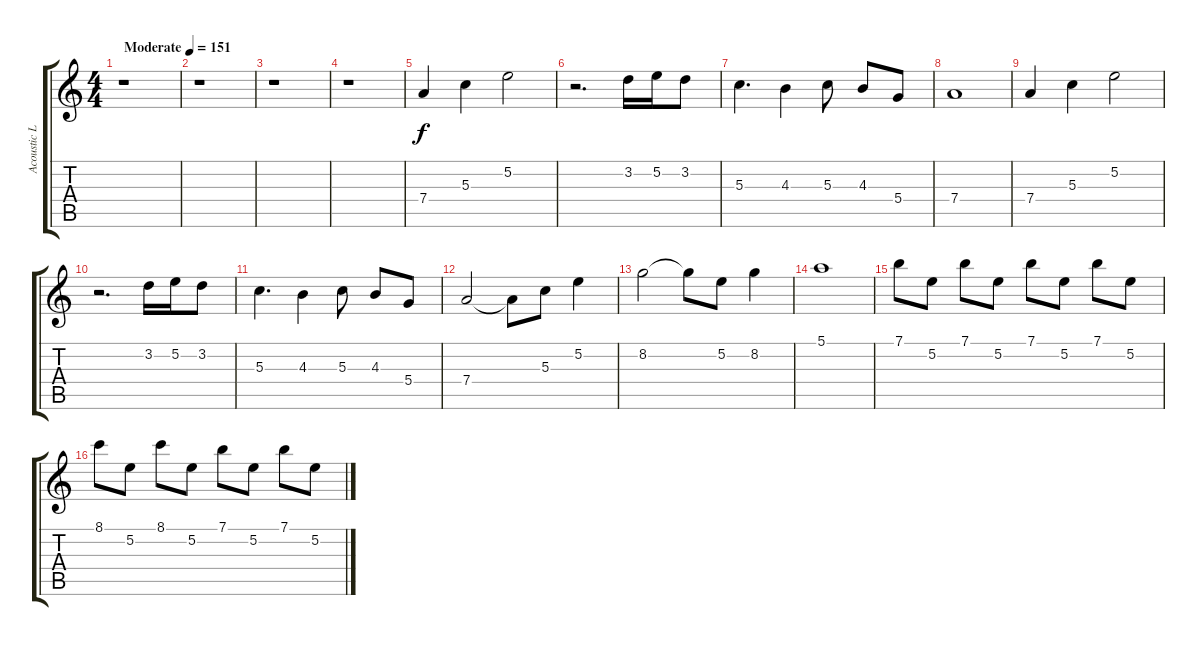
\track ("Acoustic Lead" "Acoustic L") {instrument acousticguitarsteel}
\staff {score tabs}
\tuning (E4 B3 G3 D3 A2 E2) {hide}
\ts (4 4)
\tempo (151 "Moderate")
\clef g2
\ks c
r.1{dy f instrument acousticguitarsteel} |
r.1 |
r.1 |
r.1 |
7.4.4 5.3.4 5.2.2 |
r.2{d} 3.2.16 5.2.16 3.2.8 |
5.3.4{d} 4.3.4 5.3.8 4.3.8 5.4.8 |
7.4.1 |
7.4.4 5.3.4 5.2.2 |
r.2{d} 3.2.16 5.2.16 3.2.8 |
5.3.4{d} 4.3.4 5.3.8 4.3.8 5.4.8 |
7.4.2 7.4{t}.8 5.3.8 5.2.4 |
8.2.2 8.2{t}.8 5.2.8 8.2.4 |
5.1.1 |
7.1.8 5.2.8 7.1.8 5.2.8 7.1.8 5.2.8 7.1.8 5.2.8 |
8.1.8 5.2.8 8.1.8 5.2.8 7.1.8 5.2.8 7.1.8 5.2.8
